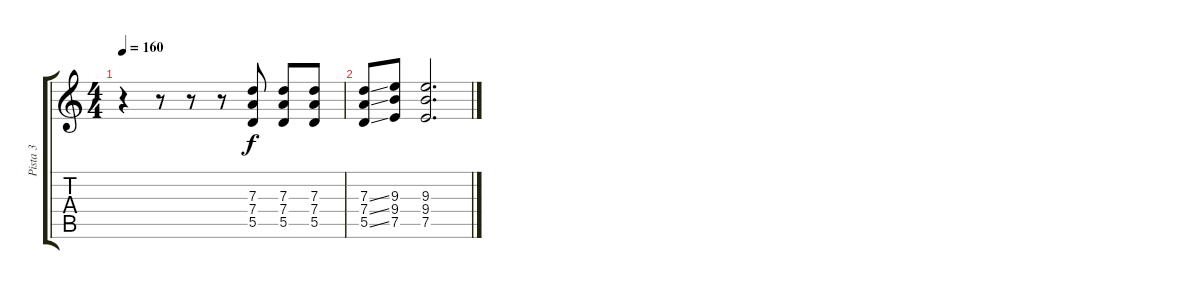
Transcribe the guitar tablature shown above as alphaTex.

\track ("Pista 3" "Pista 3") {instrument overdrivenguitar}
\staff {score tabs}
\tuning (E4 B3 G3 D3 A2 E2) {hide}
\ts (4 4)
\tempo 160
\clef g2
\ks c
r.4{dy f} r.8 r.8 r.8 (7.3 7.4 5.5).8 (7.3 7.4 5.5).8 (7.3 7.4 5.5).8 |
(7.3{ss} 7.4{ss} 5.5{ss}).8 (9.3 9.4 7.5).8 (9.3 9.4 7.5).2{d}
